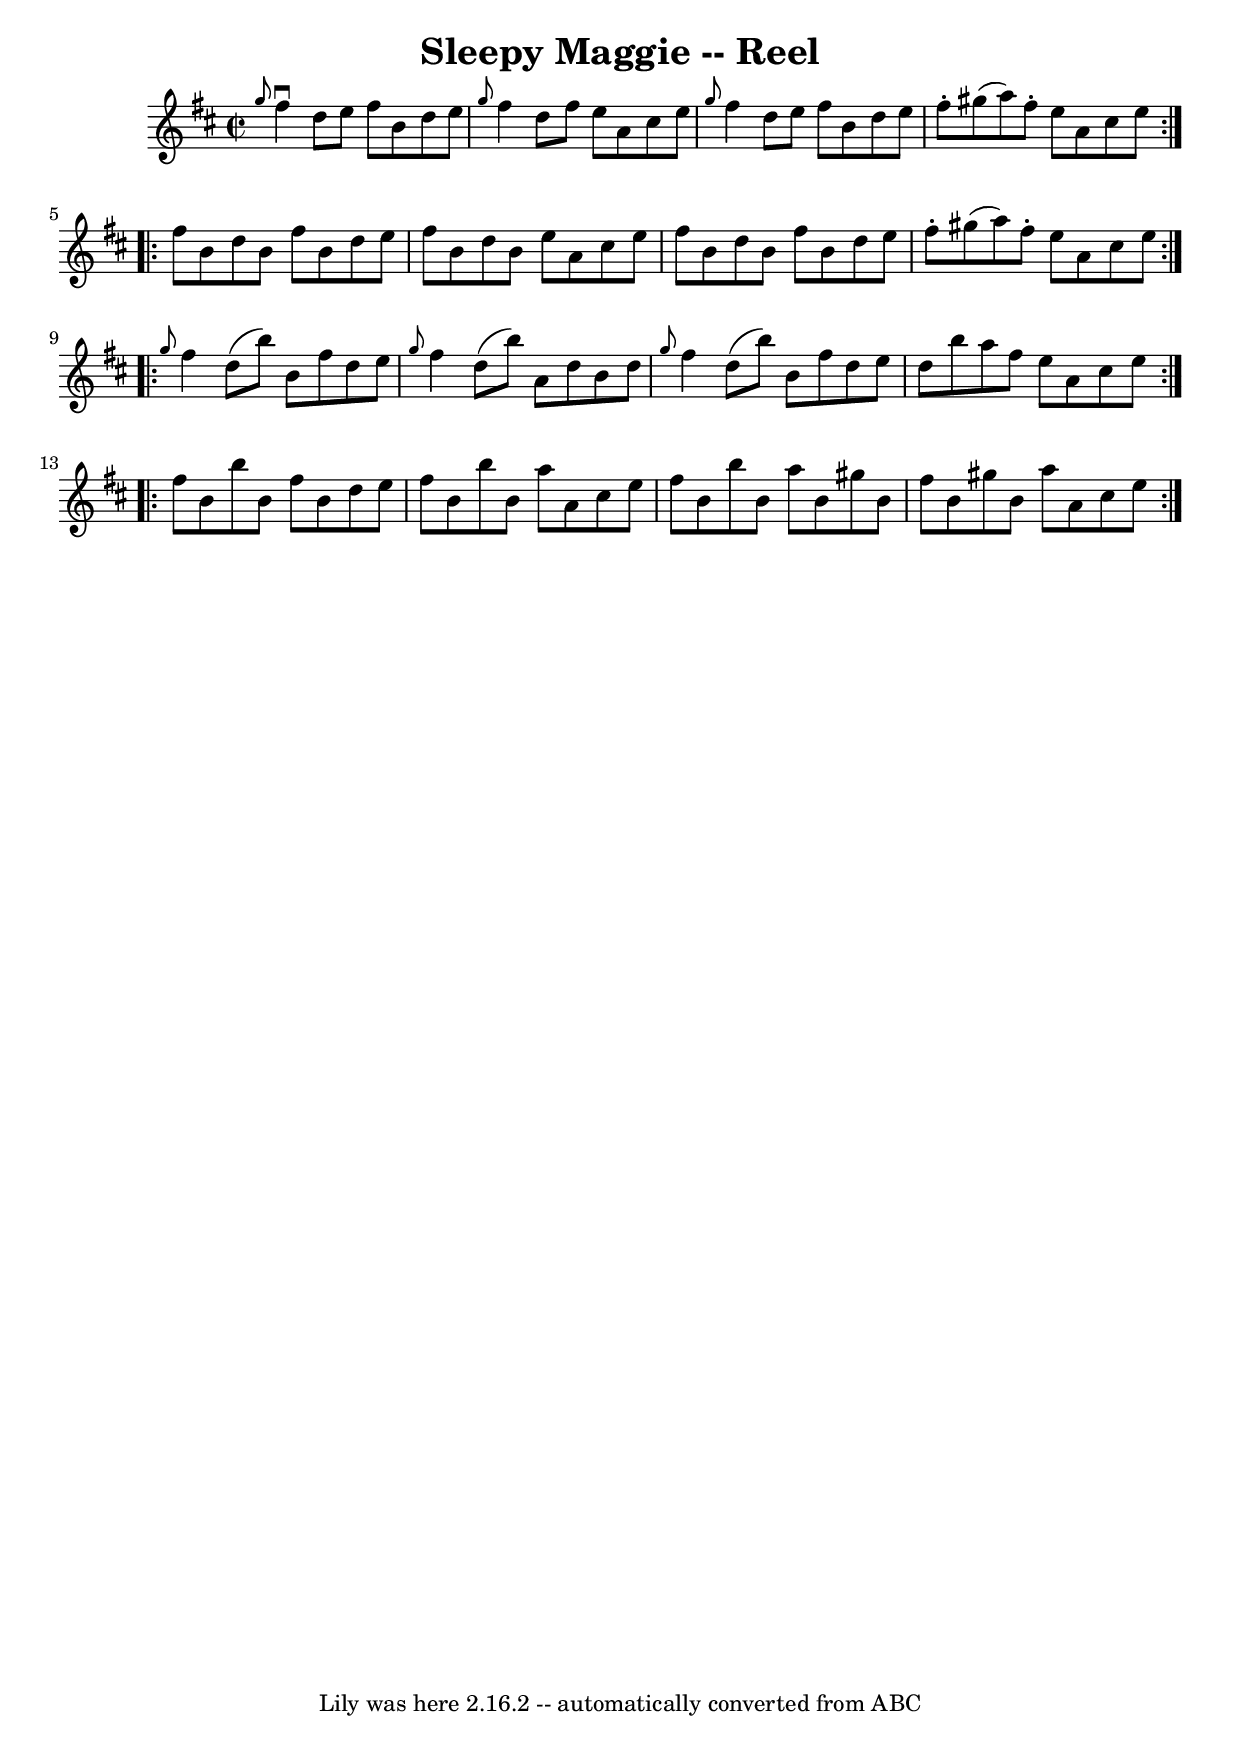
\version "2.16.2"
\include "Mammoth.ily"
\header {
  %% book = "Ryan's Mammoth Collection"
  crossRefNumber = "1"
  footnotes = "\\\\145"
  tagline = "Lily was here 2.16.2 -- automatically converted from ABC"
  title = "Sleepy Maggie -- Reel"

}
voicedefault =  {



  \repeat volta 2 {

    \override Staff.TimeSignature #'style = #'C
    \time 2/2 
    \key b \minor
    \grace { g''8  
	   } fis''4^\downbow d''8    
    e''8 fis''8 b'8 d''8 e''8    |
    \grace { g''8  
	   } fis''4  
    d''8 fis''8 e''8 a'8 cis''8 e''8    |
    \grace { g''8  

	   } fis''4 d''8 e''8 fis''8 b'8 d''8 e''8    |
    
    fis''8 -. gis''8 (a''8) fis''8 -. e''8 a'8 cis''8 e''8    

  } 
  \repeat volta 2 {
    fis''8 b'8 d''8 b'8 fis''8 b'8 d''8   
    e''8    |
    fis''8 b'8 d''8 b'8 e''8 a'8 cis''8    
    e''8    |
    fis''8 b'8 d''8 b'8 fis''8 b'8 d''8    
    e''8    |
    fis''8 -. gis''8 (a''8) fis''8 -. e''8 a'8    
    cis''8 e''8    
  } 
  \repeat volta 2 {
    \grace { g''8  
	   } fis''4 d''8 
    (b''8) b'8 fis''8 d''8 e''8    |
    \grace { g''8  
	   }   
    fis''4 d''8 (b''8) a'8 d''8 b'8 d''8    |
    \grace {   
      g''8  
    } fis''4 d''8 (b''8) b'8 fis''8 d''8 e''8    
    |
    d''8 b''8 a''8 fis''8 e''8 a'8 cis''8 e''8    

  } 
  \repeat volta 2 {
    fis''8 b'8 b''8 b'8 fis''8 b'8 d''8   
    e''8    |
    fis''8 b'8 b''8 b'8 a''8 a'8 cis''8    
    e''8    |
    fis''8 b'8 b''8 b'8 a''8 b'8 gis''8 b'8 
    |
    fis''8 b'8 gis''8 b'8 a''8 a'8 cis''8 e''8   
    
  }   

}

\score{
  <<

    \context Staff="default"
    {
      \voicedefault 
      
    }

  >>
  \layout {
    
  }
  \midi {
  }

}
